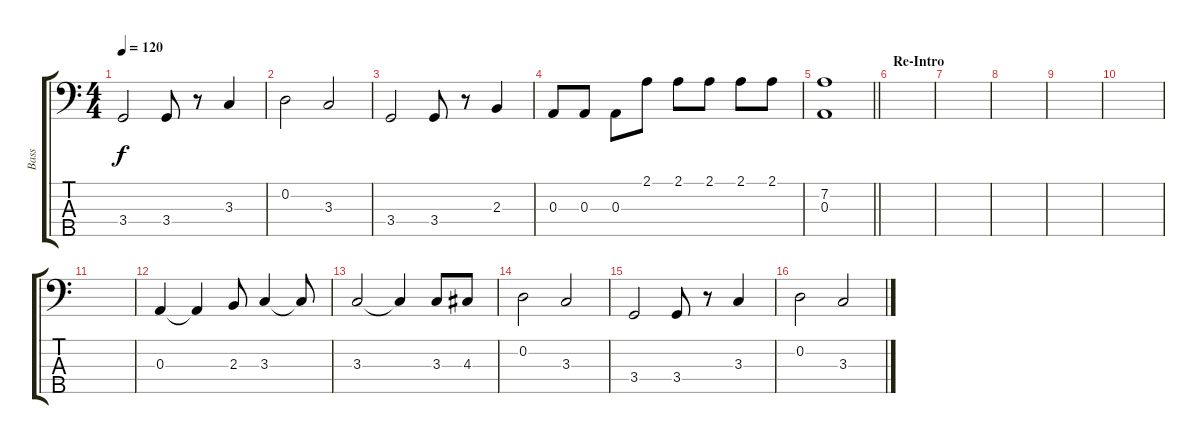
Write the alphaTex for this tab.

\track ("Bass" "Bass") {instrument electricbasspick}
\staff {score tabs}
\tuning (G2 D2 A1 E1 B0) {hide}
\ts (4 4)
\tempo 120
\clef f4
\ks c
3.4.2{dy f} 3.4.8 r.8 3.3.4 |
0.2.2 3.3.2 |
3.4.2 3.4.8 r.8 2.3.4 |
0.3.8 0.3.8 0.3.8 2.1.8 2.1.8 2.1.8 2.1.8 2.1.8 |
\barLineRight lightlight
(7.2 0.3).1 |
\section ("" "Re-Intro")
|
|
|
|
|
|
0.3.4 0.3{t}.4 2.3.8 3.3.4 3.3{t}.8 |
3.3.2 3.3{t}.4 3.3.8 4.3.8 |
0.2.2 3.3.2 |
3.4.2 3.4.8 r.8 3.3.4 |
0.2.2 3.3.2
